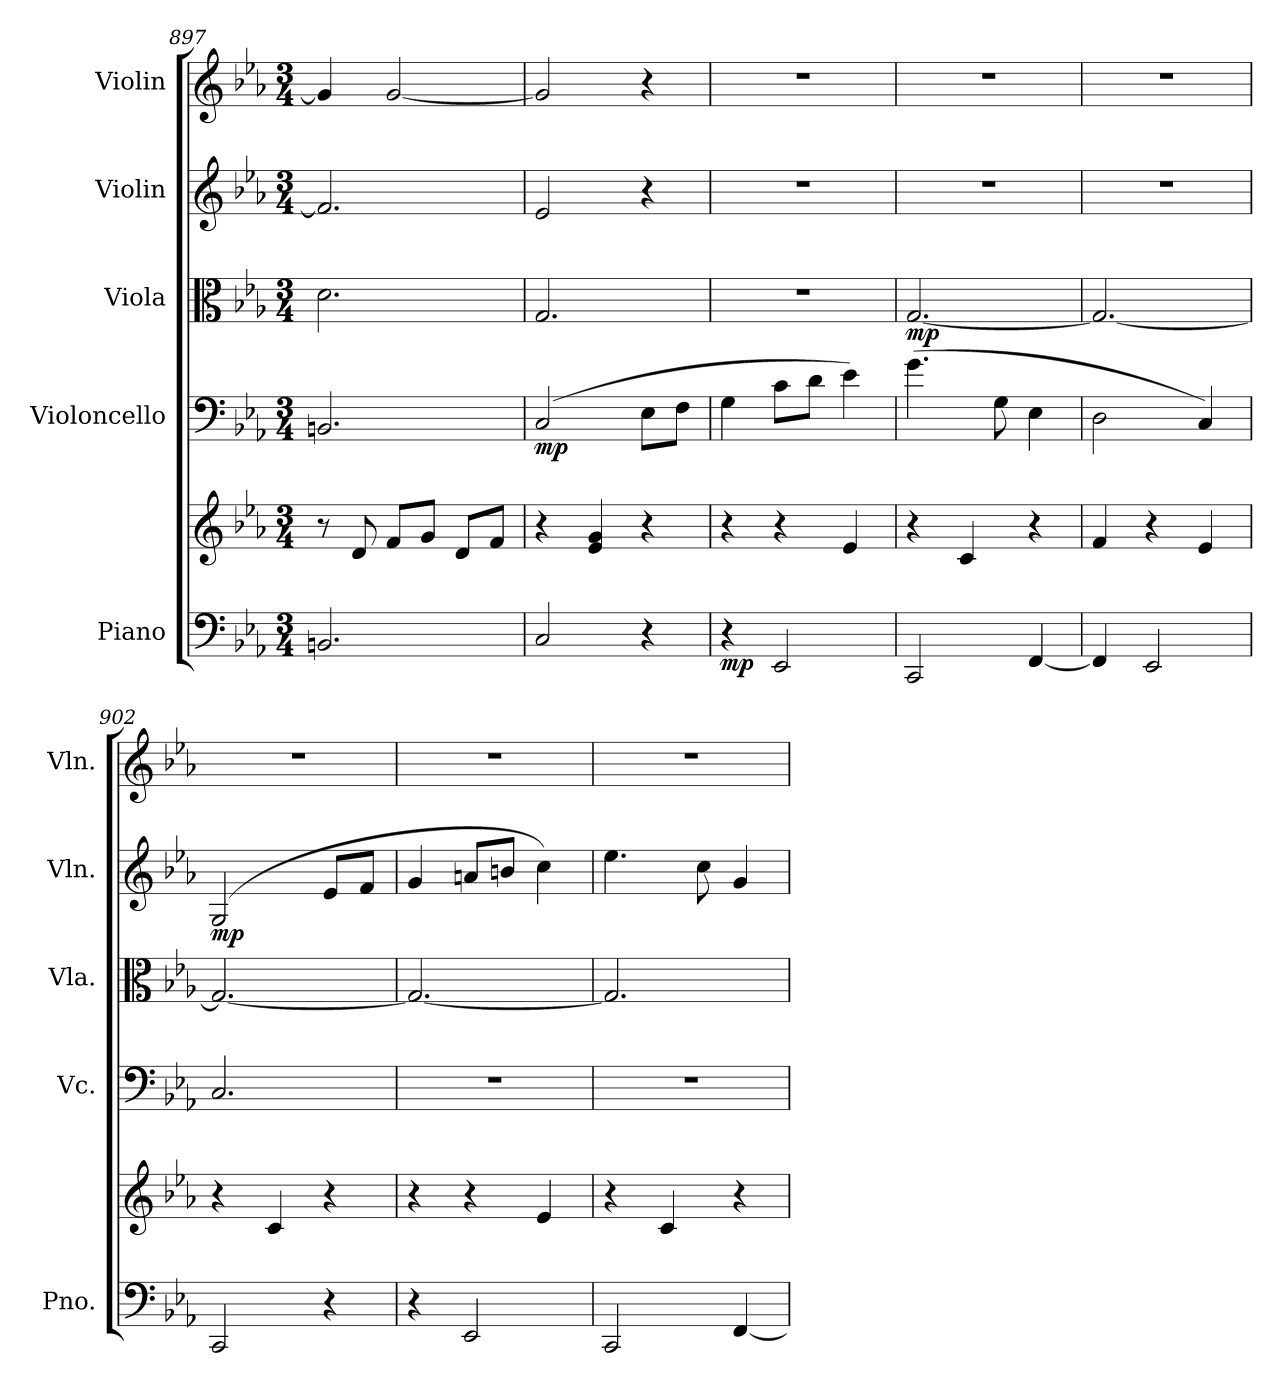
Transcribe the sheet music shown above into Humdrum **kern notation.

**kern	**kern	**dynam	**kern	**dynam	**kern	**dynam	**kern	**dynam	**kern
*part5	*part5	*part5	*part4	*part4	*part3	*part3	*part2	*part2	*part1
*staff6	*staff5	*staff5/6	*staff4	*staff4	*staff3	*staff3	*staff2	*staff2	*staff1
*I"Piano	*	*	*I"Violoncello	*	*I"Viola	*	*I"Violin	*	*I"Violin
*I'Pno.	*	*	*I'Vc.	*	*I'Vla.	*	*I'Vln.	*	*I'Vln.
*clefF4	*clefG2	*	*clefF4	*	*clefC3	*	*clefG2	*	*clefG2
*k[b-e-a-]	*k[b-e-a-]	*	*k[b-e-a-]	*	*k[b-e-a-]	*	*k[b-e-a-]	*	*k[b-e-a-]
*M3/4	*M3/4	*	*M3/4	*	*M3/4	*	*M3/4	*	*M3/4
=897	=897	=897	=897	=897	=897	=897	=897	=897	=897
2.BBn/	8r	.	2.BBn/	.	2.d\	.	2.f/]	.	4g/]
.	8d/	.	.	.	.	.	.	.	.
.	8f/L	.	.	.	.	.	.	.	[2g/
.	8g/J	.	.	.	.	.	.	.	.
.	8d/L	.	.	.	.	.	.	.	.
.	8f/J	.	.	.	.	.	.	.	.
=898	=898	=898	=898	=898	=898	=898	=898	=898	=898
!	!	!	!	!LO:DY:b	!	!	!	!	!
2C/	4r	.	(2C/	mp	2.G/	.	2e-/	.	2g/]
.	4e-/ 4g/	.	.	.	.	.	.	.	.
4r	4r	.	8E-\L	.	.	.	4r	.	4r
.	.	.	8F\J	.	.	.	.	.	.
=899	=899	=899	=899	=899	=899	=899	=899	=899	=899
!	!	!LO:DY:b=2	!	!	!	!	!	!	!
4r	4r	mp	4G\	.	2.r	.	2.r	.	2.r
2EE-/	4r	.	8c\L	.	.	.	.	.	.
.	.	.	8d\J	.	.	.	.	.	.
.	4e-/	.	4e-\)	.	.	.	.	.	.
=900	=900	=900	=900	=900	=900	=900	=900	=900	=900
!	!	!	!	!	!	!LO:DY:b	!	!	!
2CC/	4r	.	(4.g\	.	[2.G/	mp	2.r	.	2.r
.	4c/	.	.	.	.	.	.	.	.
.	.	.	8G\	.	.	.	.	.	.
[4FF/	4r	.	4E-\	.	.	.	.	.	.
=901	=901	=901	=901	=901	=901	=901	=901	=901	=901
4FF/]	4f/	.	2D\	.	2.G/_	.	2.r	.	2.r
2EE-/	4r	.	.	.	.	.	.	.	.
.	4e-/	.	4C/)	.	.	.	.	.	.
=902	=902	=902	=902	=902	=902	=902	=902	=902	=902
!	!	!	!	!	!	!	!	!LO:DY:b	!
2CC/	4r	.	2.C/	.	2.G/_	.	(2G/	mp	2.r
.	4c/	.	.	.	.	.	.	.	.
4r	4r	.	.	.	.	.	8e-/L	.	.
.	.	.	.	.	.	.	8f/J	.	.
!!LO:PB:g=z
=903	=903	=903	=903	=903	=903	=903	=903	=903	=903
4r	4r	.	2.r	.	2.G/_	.	4g/	.	2.r
2EE-/	4r	.	.	.	.	.	8an/L	.	.
.	.	.	.	.	.	.	8bn/J	.	.
.	4e-/	.	.	.	.	.	4cc\)	.	.
=904	=904	=904	=904	=904	=904	=904	=904	=904	=904
2CC/	4r	.	2.r	.	2.G/]	.	4.ee-\	.	2.r
.	4c/	.	.	.	.	.	.	.	.
.	.	.	.	.	.	.	8cc\	.	.
[4FF/	4r	.	.	.	.	.	4g/	.	.
=	=	=	=	=	=	=	=	=	=
*-	*-	*-	*-	*-	*-	*-	*-	*-	*-
